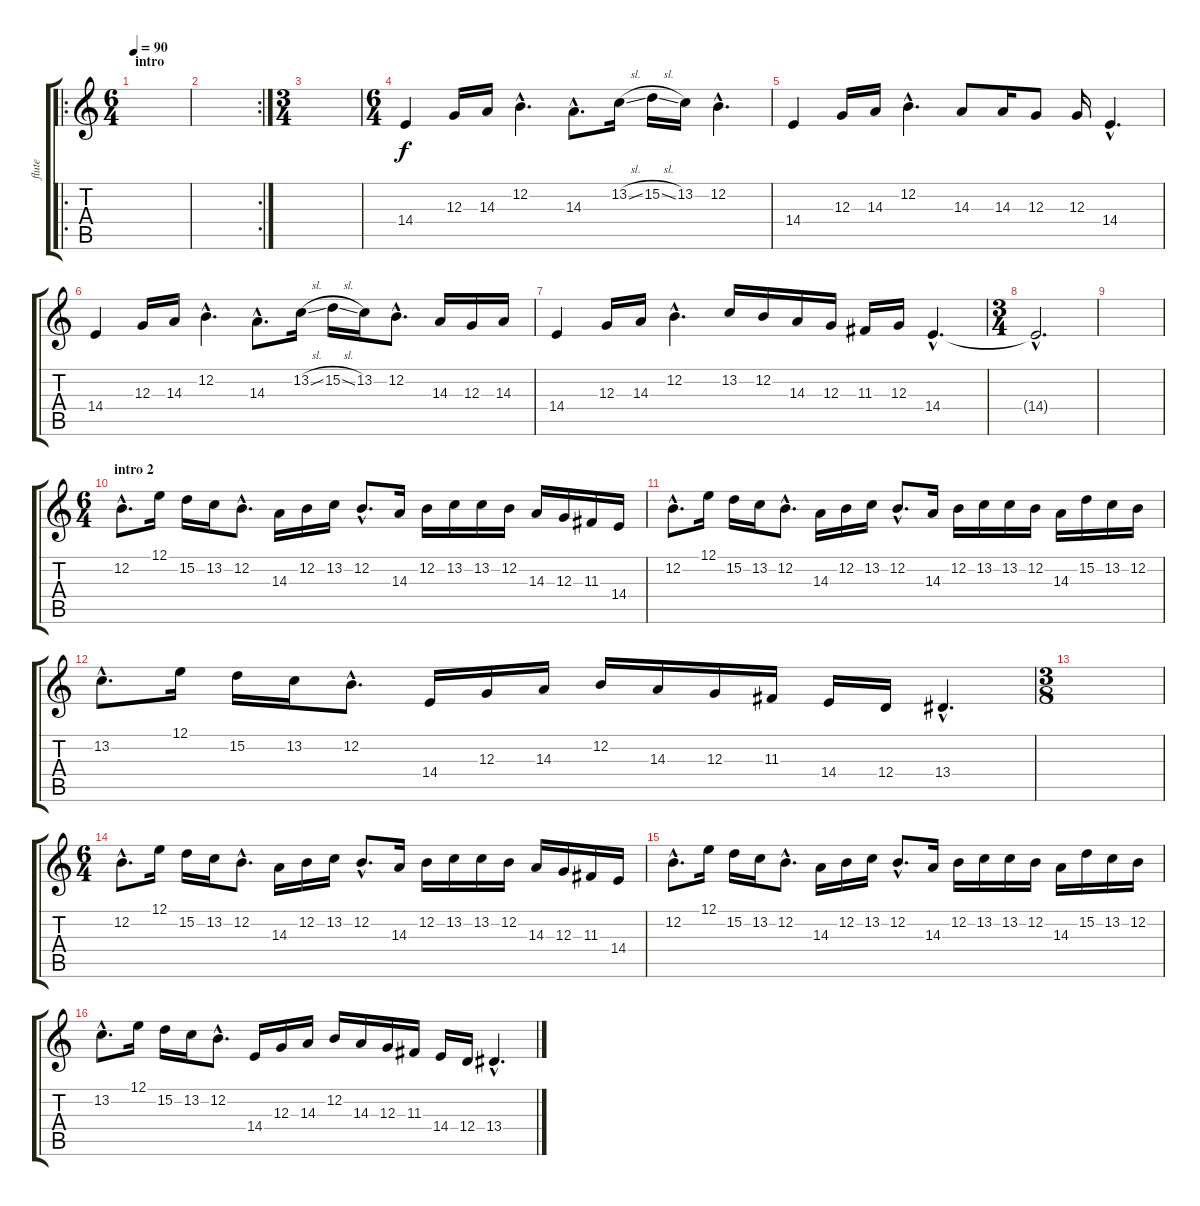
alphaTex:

\track ("flute" "flute") {instrument flute}
\staff {score tabs}
\tuning (E4 B3 G3 D3 A2 E2) {hide}
\ro
\ts (6 4)
\section ("" "intro")
\tempo 90
\clef g2
\ks c
|
\rc 2
|
\ts (3 4)
|
\ts (6 4)
14.4.4 12.3.16 14.3.16 12.2{hac}.4{d} 14.3{hac}.8{d} 13.2{sl}.16 15.2{sl}.16 13.2.16 12.2{hac}.4{d} |
14.4.4 12.3.16 14.3.16 12.2{hac}.4{d} 14.3.8 14.3.16 12.3.8 12.3.16 14.4{hac}.4{d} |
14.4.4 12.3.16 14.3.16 12.2{hac}.4{d} 14.3{hac}.8{d} 13.2{sl}.16 15.2{sl}.16 13.2.16 12.2{hac}.8{d} 14.3.16 12.3.16 14.3.16 |
14.4.4 12.3.16 14.3.16 12.2{hac}.4{d} 13.2.16 12.2.16 14.3.16 12.3.16 11.3.16 12.3.16 14.4{hac}.4{d} |
\ts (3 4)
14.4{hac t}.2{d} |
|
\ts (6 4)
\section ("" "intro 2")
12.2{hac}.8{d volume 12} 12.1.16 15.2.16 13.2.16 12.2{hac}.8{d} 14.3.16 12.2.16 13.2.16 12.2{hac}.8{d} 14.3.16 12.2.16 13.2.16 13.2.16 12.2.16 14.3.16 12.3.16 11.3.16 14.4.16 |
12.2{hac}.8{d} 12.1.16 15.2.16 13.2.16 12.2{hac}.8{d} 14.3.16 12.2.16 13.2.16 12.2{hac}.8{d} 14.3.16 12.2.16 13.2.16 13.2.16 12.2.16 14.3.16 15.2.16 13.2.16 12.2.16 |
13.2{hac}.8{d} 12.1.16 15.2.16 13.2.16 12.2{hac}.8{d} 14.4.16 12.3.16 14.3.16 12.2.16 14.3.16 12.3.16 11.3.16 14.4.16 12.4.16 13.4{hac}.4{d} |
\ts (3 8)
|
\ts (6 4)
12.2{hac}.8{d} 12.1.16 15.2.16 13.2.16 12.2{hac}.8{d} 14.3.16 12.2.16 13.2.16 12.2{hac}.8{d} 14.3.16 12.2.16 13.2.16 13.2.16 12.2.16 14.3.16 12.3.16 11.3.16 14.4.16 |
12.2{hac}.8{d} 12.1.16 15.2.16 13.2.16 12.2{hac}.8{d} 14.3.16 12.2.16 13.2.16 12.2{hac}.8{d} 14.3.16 12.2.16 13.2.16 13.2.16 12.2.16 14.3.16 15.2.16 13.2.16 12.2.16 |
13.2{hac}.8{d} 12.1.16 15.2.16 13.2.16 12.2{hac}.8{d} 14.4.16 12.3.16 14.3.16 12.2.16 14.3.16 12.3.16 11.3.16 14.4.16 12.4.16 13.4{hac}.4{d}
